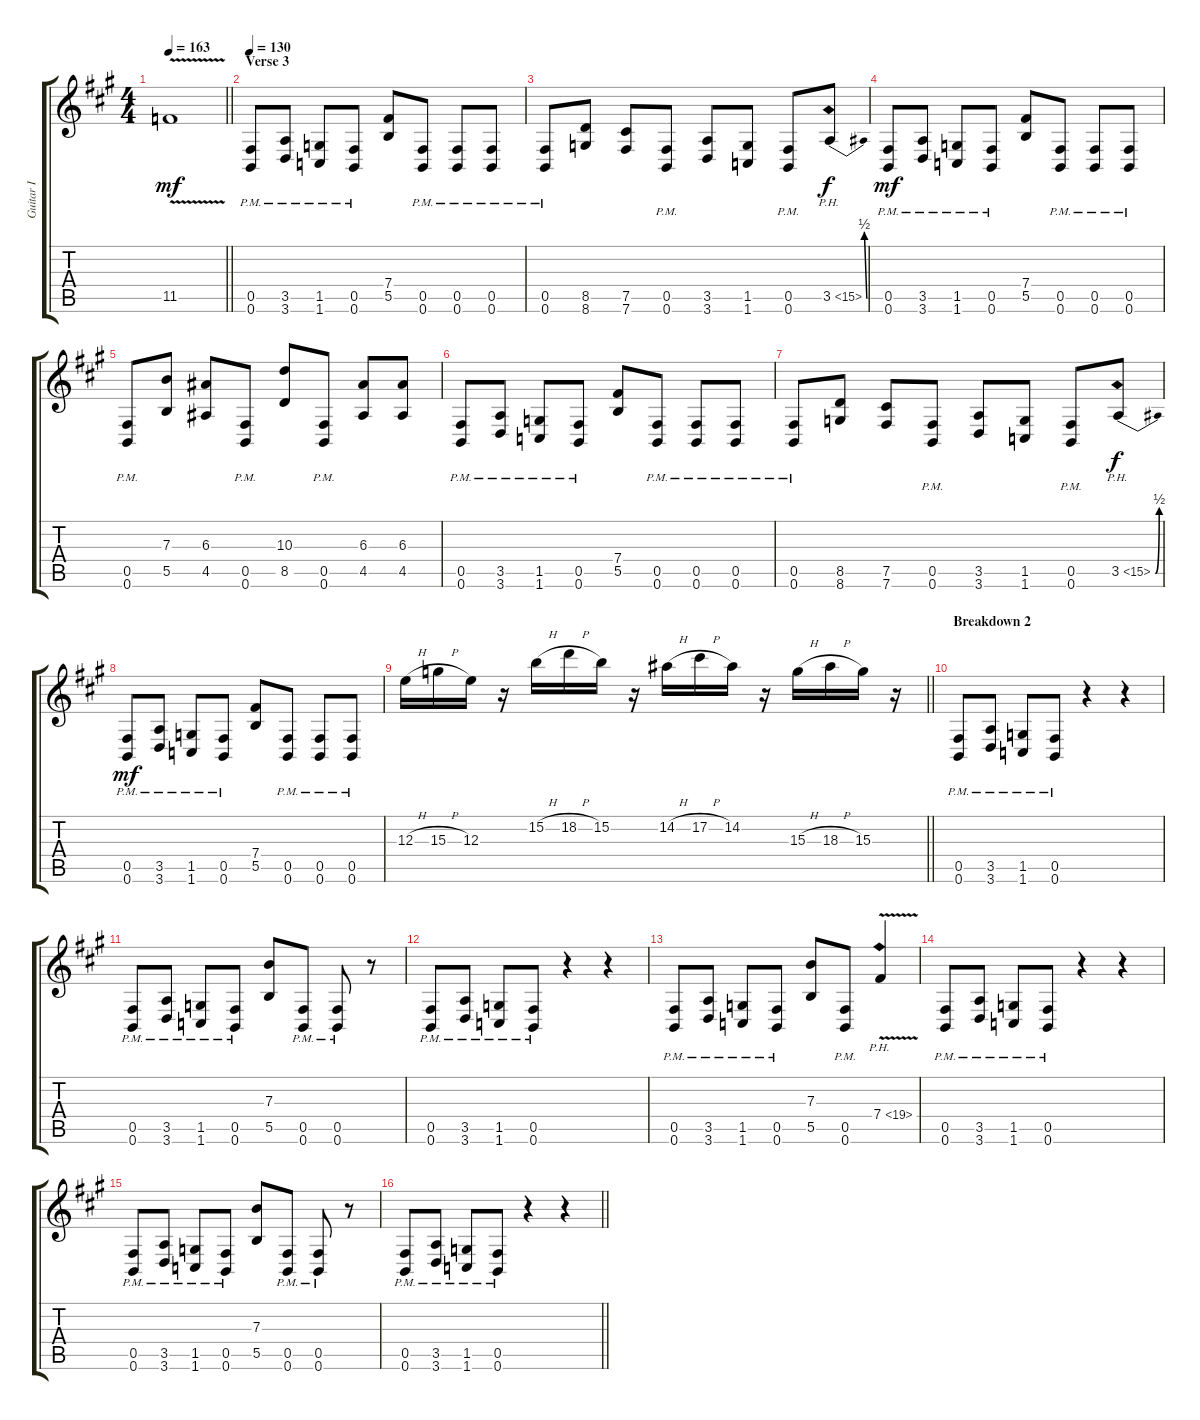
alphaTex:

\track ("Guitar I" "Guitar I") {instrument distortionguitar}
\staff {score tabs}
\tuning (Db4 Ab3 E3 B2 Gb2 B1) {hide}
\ts (4 4)
\tempo 163
\clef g2
\barLineRight lightlight
\ks a
11.5{v t}.1{dy mf} |
\section ("" "Verse 3")
\tempo 130
(0.5{pm} 0.6{pm}).8 (3.5{pm} 3.6{pm}).8 (1.5{pm} 1.6{pm}).8 (0.5{pm} 0.6{pm}).8 (7.4 5.5).8 (0.5{pm} 0.6{pm}).8 (0.5{pm} 0.6{pm}).8 (0.5{pm} 0.6{pm}).8 |
(0.5{pm} 0.6{pm}).8 (8.5 8.6).8 (7.5 7.6).8 (0.5{pm} 0.6{pm}).8 (3.5 3.6).8 (1.5 1.6).8 (0.5{pm} 0.6{pm}).8 3.5{be (bend 0 0 60 2) ph 12}.8{dy f} |
(0.5{pm} 0.6{pm}).8{dy mf} (3.5{pm} 3.6{pm}).8 (1.5{pm} 1.6{pm}).8 (0.5{pm} 0.6{pm}).8 (7.4 5.5).8 (0.5{pm} 0.6{pm}).8 (0.5{pm} 0.6{pm}).8 (0.5{pm} 0.6{pm}).8 |
(0.5{pm} 0.6{pm}).8 (7.3 5.5).8 (6.3 4.5).8 (0.5{pm} 0.6{pm}).8 (10.3 8.5).8 (0.5{pm} 0.6{pm}).8 (6.3 4.5).8 (6.3 4.5).8 |
(0.5{pm} 0.6{pm}).8 (3.5{pm} 3.6{pm}).8 (1.5{pm} 1.6{pm}).8 (0.5{pm} 0.6{pm}).8 (7.4 5.5).8 (0.5{pm} 0.6{pm}).8 (0.5{pm} 0.6{pm}).8 (0.5{pm} 0.6{pm}).8 |
(0.5{pm} 0.6{pm}).8 (8.5 8.6).8 (7.5 7.6).8 (0.5{pm} 0.6{pm}).8 (3.5 3.6).8 (1.5 1.6).8 (0.5{pm} 0.6{pm}).8 3.5{be (bend 0 0 60 2) ph 12}.8{dy f} |
(0.5{pm} 0.6{pm}).8{dy mf} (3.5{pm} 3.6{pm}).8 (1.5{pm} 1.6{pm}).8 (0.5{pm} 0.6{pm}).8 (7.4 5.5).8 (0.5{pm} 0.6{pm}).8 (0.5{pm} 0.6{pm}).8 (0.5{pm} 0.6{pm}).8 |
\barLineRight lightlight
12.3{h}.16 15.3{h}.16 12.3.16 r.16 15.2{h}.16 18.2{h}.16 15.2.16 r.16 14.2{h}.16 17.2{h}.16 14.2.16 r.16 15.3{h}.16 18.3{h}.16 15.3.16 r.16 |
\section ("" "Breakdown 2")
(0.5{pm} 0.6{pm}).8 (3.5{pm} 3.6{pm}).8 (1.5{pm} 1.6{pm}).8 (0.5{pm} 0.6{pm}).8 r.4 r.4 |
(0.5{pm} 0.6{pm}).8 (3.5{pm} 3.6{pm}).8 (1.5{pm} 1.6{pm}).8 (0.5{pm} 0.6{pm}).8 (7.3 5.5).8 (0.5{pm} 0.6{pm}).8 (0.5{pm} 0.6{pm}).8 r.8 |
(0.5{pm} 0.6{pm}).8 (3.5{pm} 3.6{pm}).8 (1.5{pm} 1.6{pm}).8 (0.5{pm} 0.6{pm}).8 r.4 r.4 |
(0.5{pm} 0.6{pm}).8 (3.5{pm} 3.6{pm}).8 (1.5{pm} 1.6{pm}).8 (0.5{pm} 0.6{pm}).8 (7.3 5.5).8 (0.5{pm} 0.6{pm}).8 7.4{ph 12 v}.4 |
(0.5{pm} 0.6{pm}).8 (3.5{pm} 3.6{pm}).8 (1.5{pm} 1.6{pm}).8 (0.5{pm} 0.6{pm}).8 r.4 r.4 |
(0.5{pm} 0.6{pm}).8 (3.5{pm} 3.6{pm}).8 (1.5{pm} 1.6{pm}).8 (0.5{pm} 0.6{pm}).8 (7.3 5.5).8 (0.5{pm} 0.6{pm}).8 (0.5{pm} 0.6{pm}).8 r.8 |
\barLineRight lightlight
(0.5{pm} 0.6{pm}).8 (3.5{pm} 3.6{pm}).8 (1.5{pm} 1.6{pm}).8 (0.5{pm} 0.6{pm}).8 r.4 r.4
